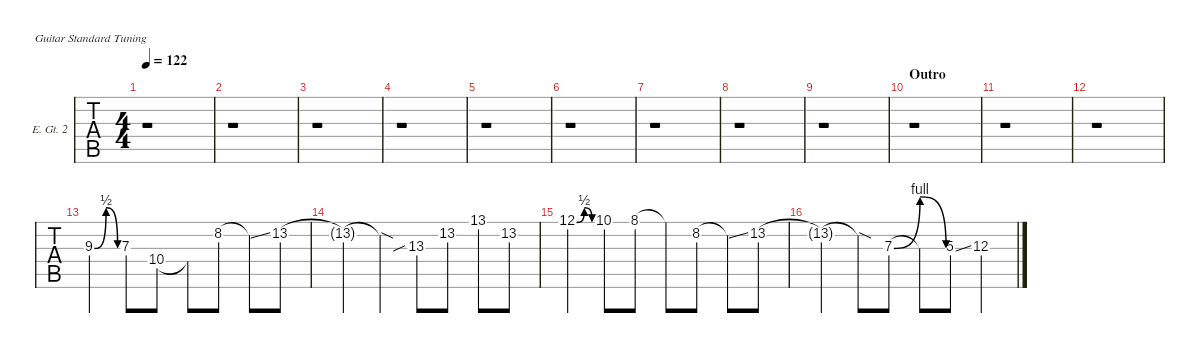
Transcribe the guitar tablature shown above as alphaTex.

\defaultSystemsLayout 4
\hideDynamics
\bracketExtendMode nobrackets
\firstSystemTrackNameOrientation horizontal
\track ("Ele. Guitar 2.2" "E. Gt. 2") {defaultSystemsLayout 4 instrument distortionguitar}
\staff {tabs}
\tuning (E4 B3 G3 D3 A2 E2)
\ts (4 4)
\tempo 122
\clef g2
\scale
0.236487
\ks d
r.1{dy f} |
\scale
0.236487 r.1 |
\scale
0.236487 r.1 |
\scale
0.290539 r.1 |
\scale
0.236487 r.1 |
\scale
0.236487 r.1 |
\scale
0.236487 r.1 |
\scale
0.527027 r.1 |
\scale
0.472973 r.1 |
\section ("" "Outro")
\scale
0.354456
\ks c
r.1 |
\scale
0.322772 r.1 |
\scale
0.322772 r.1 |
\scale
0.27964 9.3{be (bendrelease 0 0 14.399999999999999 2 25.2 2 36.6 0)}.4 7.3.8 10.4.8 10.4{t}.8 8.2.8 8.2{ss t}.8 13.2.8 |
\scale
0.245358 13.2{t}.4 13.2{sod t}.4 13.3{sib acc b}.8 13.2.8 13.1.8 13.2.8 |
\scale
0.248434 12.1{be (bendrelease 0 0 14.399999999999999 2 25.2 2 36.6 0)}.4 10.1.8 8.1.8 8.1{t}.8 8.2.8 8.2{ss t}.8 13.2.8 |
\scale
0.226568 13.2{t}.4 13.2{sod t}.8 7.3{be (bendrelease 0 0 10.2 4 20.4 4 30 0)}.8 7.3{t}.8 5.3{ss}.8 12.3.4
